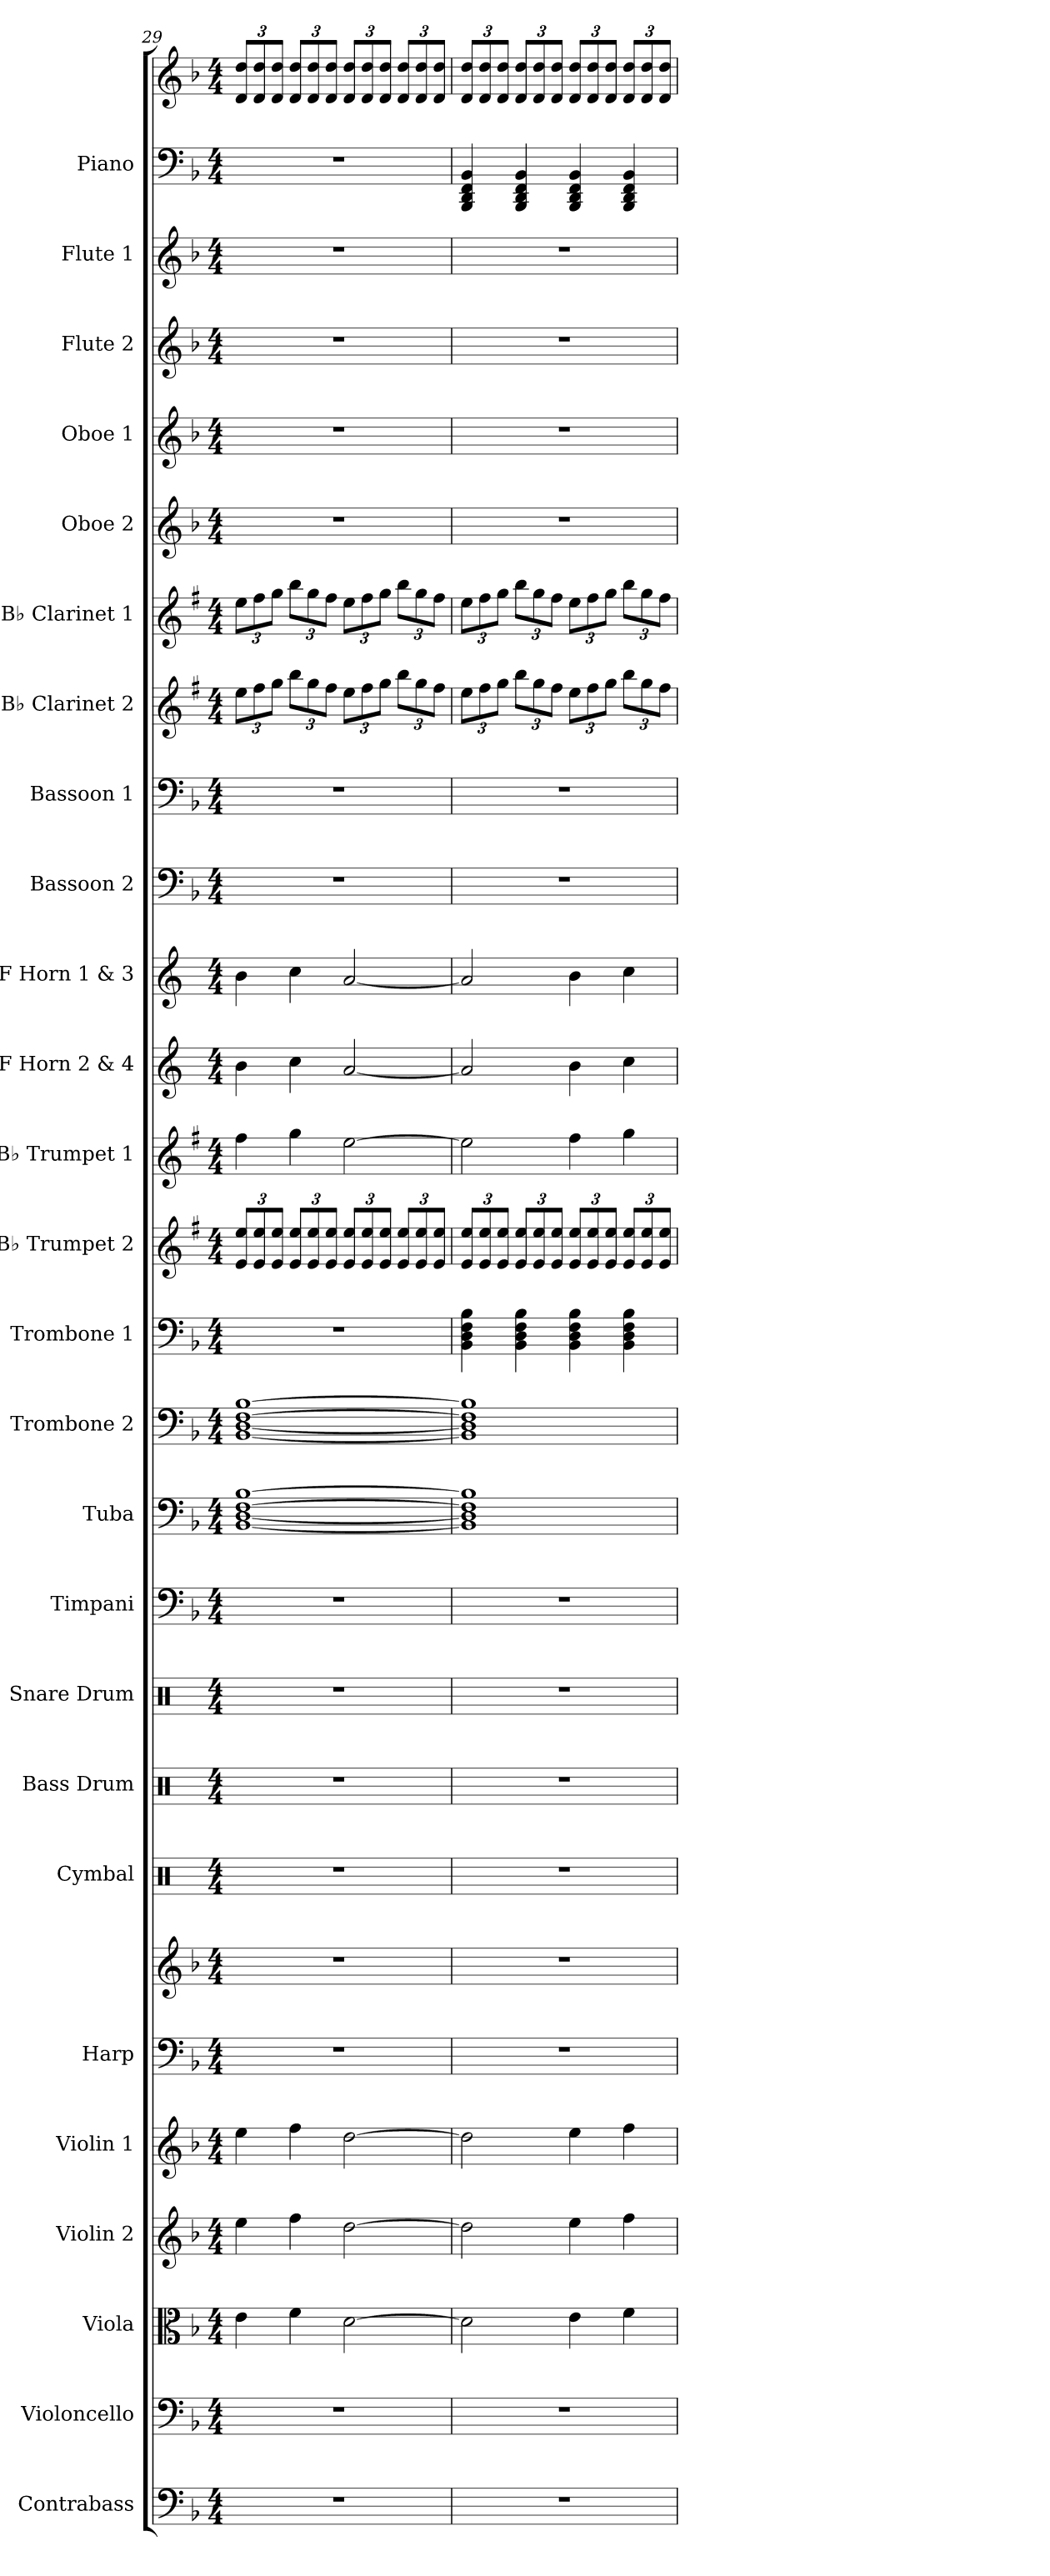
**kern	**kern	**kern	**kern	**kern	**kern	**kern	**kern	**kern	**kern	**kern	**kern	**kern	**kern	**kern	**kern	**kern	**kern	**kern	**kern	**kern	**kern	**kern	**kern	**kern	**kern	**kern	**kern
*part26	*part25	*part24	*part23	*part22	*part21	*part21	*part20	*part19	*part18	*part17	*part16	*part15	*part14	*part13	*part12	*part11	*part10	*part9	*part8	*part7	*part6	*part5	*part4	*part3	*part2	*part1	*part1
*staff28	*staff27	*staff26	*staff25	*staff24	*staff23	*staff22	*staff21	*staff20	*staff19	*staff18	*staff17	*staff16	*staff15	*staff14	*staff13	*staff12	*staff11	*staff10	*staff9	*staff8	*staff7	*staff6	*staff5	*staff4	*staff3	*staff2	*staff1
*I"Contrabass	*I"Violoncello	*I"Viola	*I"Violin 2	*I"Violin 1	*I"Harp	*	*I"Cymbal	*I"Bass Drum	*I"Snare Drum	*I"Timpani	*I"Tuba	*I"Trombone 2	*I"Trombone 1	*I"B♭ Trumpet 2	*I"B♭ Trumpet 1	*I"F Horn 2 &amp; 4	*I"F Horn 1 &amp; 3	*I"Bassoon 2	*I"Bassoon 1	*I"B♭ Clarinet 2	*I"B♭ Clarinet 1	*I"Oboe 2	*I"Oboe 1	*I"Flute 2	*I"Flute 1	*I"Piano	*
*I'Cb.	*I'Vc.	*I'Vla.	*I'Vln. 2	*I'Vln. 1	*I'Hrp.	*	*I'Cym.	*I'B. Dr.	*I'Sn. Dr.	*I'Timp.	*I'Tba.	*I'Tbn. 2	*I'Tbn. 1	*I'B♭ Tpt. 2	*I'B♭ Tpt. 1	*I'F Hn. 2 4	*I'F Hn. 1 3	*I'Bsn. 2	*I'Bsn. 1	*I'B♭ Cl. 2	*I'B♭ Cl. 1	*I'Ob. 2	*I'Ob. 1	*I'Fl. 2	*I'Fl. 1	*I'Pno.	*
*clefF4	*clefF4	*clefC3	*clefG2	*clefG2	*clefF4	*clefG2	*clefX	*clefX	*clefX	*clefF4	*clefF4	*clefF4	*clefF4	*clefG2	*clefG2	*clefG2	*clefG2	*clefF4	*clefF4	*clefG2	*clefG2	*clefG2	*clefG2	*clefG2	*clefG2	*clefF4	*clefG2
*ITrd7c12	*	*	*	*	*	*	*	*	*	*	*	*	*	*ITrd1c2	*ITrd1c2	*ITrd4c7	*ITrd4c7	*	*	*ITrd1c2	*ITrd1c2	*	*	*	*	*	*
*k[b-]	*k[b-]	*k[b-]	*k[b-]	*k[b-]	*k[b-]	*k[b-]	*k[]	*k[]	*k[]	*k[b-]	*k[b-]	*k[b-]	*k[b-]	*k[b-]	*k[b-]	*k[b-]	*k[b-]	*k[b-]	*k[b-]	*k[b-]	*k[b-]	*k[b-]	*k[b-]	*k[b-]	*k[b-]	*k[b-]	*k[b-]
*M4/4	*M4/4	*M4/4	*M4/4	*M4/4	*M4/4	*M4/4	*M4/4	*M4/4	*M4/4	*M4/4	*M4/4	*M4/4	*M4/4	*M4/4	*M4/4	*M4/4	*M4/4	*M4/4	*M4/4	*M4/4	*M4/4	*M4/4	*M4/4	*M4/4	*M4/4	*M4/4	*M4/4
*	*	*	*	*	*	*	*	*	*	*	*	*	*	*Xbrackettup	*	*	*	*	*	*Xbrackettup	*Xbrackettup	*	*	*	*	*	*Xbrackettup
=29	=29	=29	=29	=29	=29	=29	=29	=29	=29	=29	=29	=29	=29	=29	=29	=29	=29	=29	=29	=29	=29	=29	=29	=29	=29	=29	=29
1r	1r	4e\	4ee\	4ee\	1r	1r	1r	1r	1r	1r	[1BB- [1D [1F [1B-	[1BB- [1D [1F [1B-	1r	12d/ 12dd/L	4ee\	4e\	4e\	1r	1r	12dd\L	12dd\L	1r	1r	1r	1r	1r	12d/ 12dd/L
.	.	.	.	.	.	.	.	.	.	.	.	.	.	12d/ 12dd/	.	.	.	.	.	12ee\	12ee\	.	.	.	.	.	12d/ 12dd/
.	.	.	.	.	.	.	.	.	.	.	.	.	.	12d/ 12dd/J	.	.	.	.	.	12ff\J	12ff\J	.	.	.	.	.	12d/ 12dd/J
.	.	4f\	4ff\	4ff\	.	.	.	.	.	.	.	.	.	12d/ 12dd/L	4ff\	4f\	4f\	.	.	12aa\L	12aa\L	.	.	.	.	.	12d/ 12dd/L
.	.	.	.	.	.	.	.	.	.	.	.	.	.	12d/ 12dd/	.	.	.	.	.	12ff\	12ff\	.	.	.	.	.	12d/ 12dd/
.	.	.	.	.	.	.	.	.	.	.	.	.	.	12d/ 12dd/J	.	.	.	.	.	12ee\J	12ee\J	.	.	.	.	.	12d/ 12dd/J
.	.	[2d\	[2dd\	[2dd\	.	.	.	.	.	.	.	.	.	12d/ 12dd/L	[2dd\	[2d/	[2d/	.	.	12dd\L	12dd\L	.	.	.	.	.	12d/ 12dd/L
.	.	.	.	.	.	.	.	.	.	.	.	.	.	12d/ 12dd/	.	.	.	.	.	12ee\	12ee\	.	.	.	.	.	12d/ 12dd/
.	.	.	.	.	.	.	.	.	.	.	.	.	.	12d/ 12dd/J	.	.	.	.	.	12ff\J	12ff\J	.	.	.	.	.	12d/ 12dd/J
.	.	.	.	.	.	.	.	.	.	.	.	.	.	12d/ 12dd/L	.	.	.	.	.	12aa\L	12aa\L	.	.	.	.	.	12d/ 12dd/L
.	.	.	.	.	.	.	.	.	.	.	.	.	.	12d/ 12dd/	.	.	.	.	.	12ff\	12ff\	.	.	.	.	.	12d/ 12dd/
.	.	.	.	.	.	.	.	.	.	.	.	.	.	12d/ 12dd/J	.	.	.	.	.	12ee\J	12ee\J	.	.	.	.	.	12d/ 12dd/J
=30	=30	=30	=30	=30	=30	=30	=30	=30	=30	=30	=30	=30	=30	=30	=30	=30	=30	=30	=30	=30	=30	=30	=30	=30	=30	=30	=30
1r	1r	2d\]	2dd\]	2dd\]	1r	1r	1r	1r	1r	1r	1BB-] 1D] 1F] 1B-]	1BB-] 1D] 1F] 1B-]	4BB-\ 4D\ 4F\ 4B-\	12d/ 12dd/L	2dd\]	2d/]	2d/]	1r	1r	12dd\L	12dd\L	1r	1r	1r	1r	4BBB-/ 4DD/ 4FF/ 4BB-/	12d/ 12dd/L
.	.	.	.	.	.	.	.	.	.	.	.	.	.	12d/ 12dd/	.	.	.	.	.	12ee\	12ee\	.	.	.	.	.	12d/ 12dd/
.	.	.	.	.	.	.	.	.	.	.	.	.	.	12d/ 12dd/J	.	.	.	.	.	12ff\J	12ff\J	.	.	.	.	.	12d/ 12dd/J
.	.	.	.	.	.	.	.	.	.	.	.	.	4BB-\ 4D\ 4F\ 4B-\	12d/ 12dd/L	.	.	.	.	.	12aa\L	12aa\L	.	.	.	.	4BBB-/ 4DD/ 4FF/ 4BB-/	12d/ 12dd/L
.	.	.	.	.	.	.	.	.	.	.	.	.	.	12d/ 12dd/	.	.	.	.	.	12ff\	12ff\	.	.	.	.	.	12d/ 12dd/
.	.	.	.	.	.	.	.	.	.	.	.	.	.	12d/ 12dd/J	.	.	.	.	.	12ee\J	12ee\J	.	.	.	.	.	12d/ 12dd/J
.	.	4e\	4ee\	4ee\	.	.	.	.	.	.	.	.	4BB-\ 4D\ 4F\ 4B-\	12d/ 12dd/L	4ee\	4e\	4e\	.	.	12dd\L	12dd\L	.	.	.	.	4BBB-/ 4DD/ 4FF/ 4BB-/	12d/ 12dd/L
.	.	.	.	.	.	.	.	.	.	.	.	.	.	12d/ 12dd/	.	.	.	.	.	12ee\	12ee\	.	.	.	.	.	12d/ 12dd/
.	.	.	.	.	.	.	.	.	.	.	.	.	.	12d/ 12dd/J	.	.	.	.	.	12ff\J	12ff\J	.	.	.	.	.	12d/ 12dd/J
.	.	4f\	4ff\	4ff\	.	.	.	.	.	.	.	.	4BB-\ 4D\ 4F\ 4B-\	12d/ 12dd/L	4ff\	4f\	4f\	.	.	12aa\L	12aa\L	.	.	.	.	4BBB-/ 4DD/ 4FF/ 4BB-/	12d/ 12dd/L
.	.	.	.	.	.	.	.	.	.	.	.	.	.	12d/ 12dd/	.	.	.	.	.	12ff\	12ff\	.	.	.	.	.	12d/ 12dd/
.	.	.	.	.	.	.	.	.	.	.	.	.	.	12d/ 12dd/J	.	.	.	.	.	12ee\J	12ee\J	.	.	.	.	.	12d/ 12dd/J
=	=	=	=	=	=	=	=	=	=	=	=	=	=	=	=	=	=	=	=	=	=	=	=	=	=	=	=
*-	*-	*-	*-	*-	*-	*-	*-	*-	*-	*-	*-	*-	*-	*-	*-	*-	*-	*-	*-	*-	*-	*-	*-	*-	*-	*-	*-
